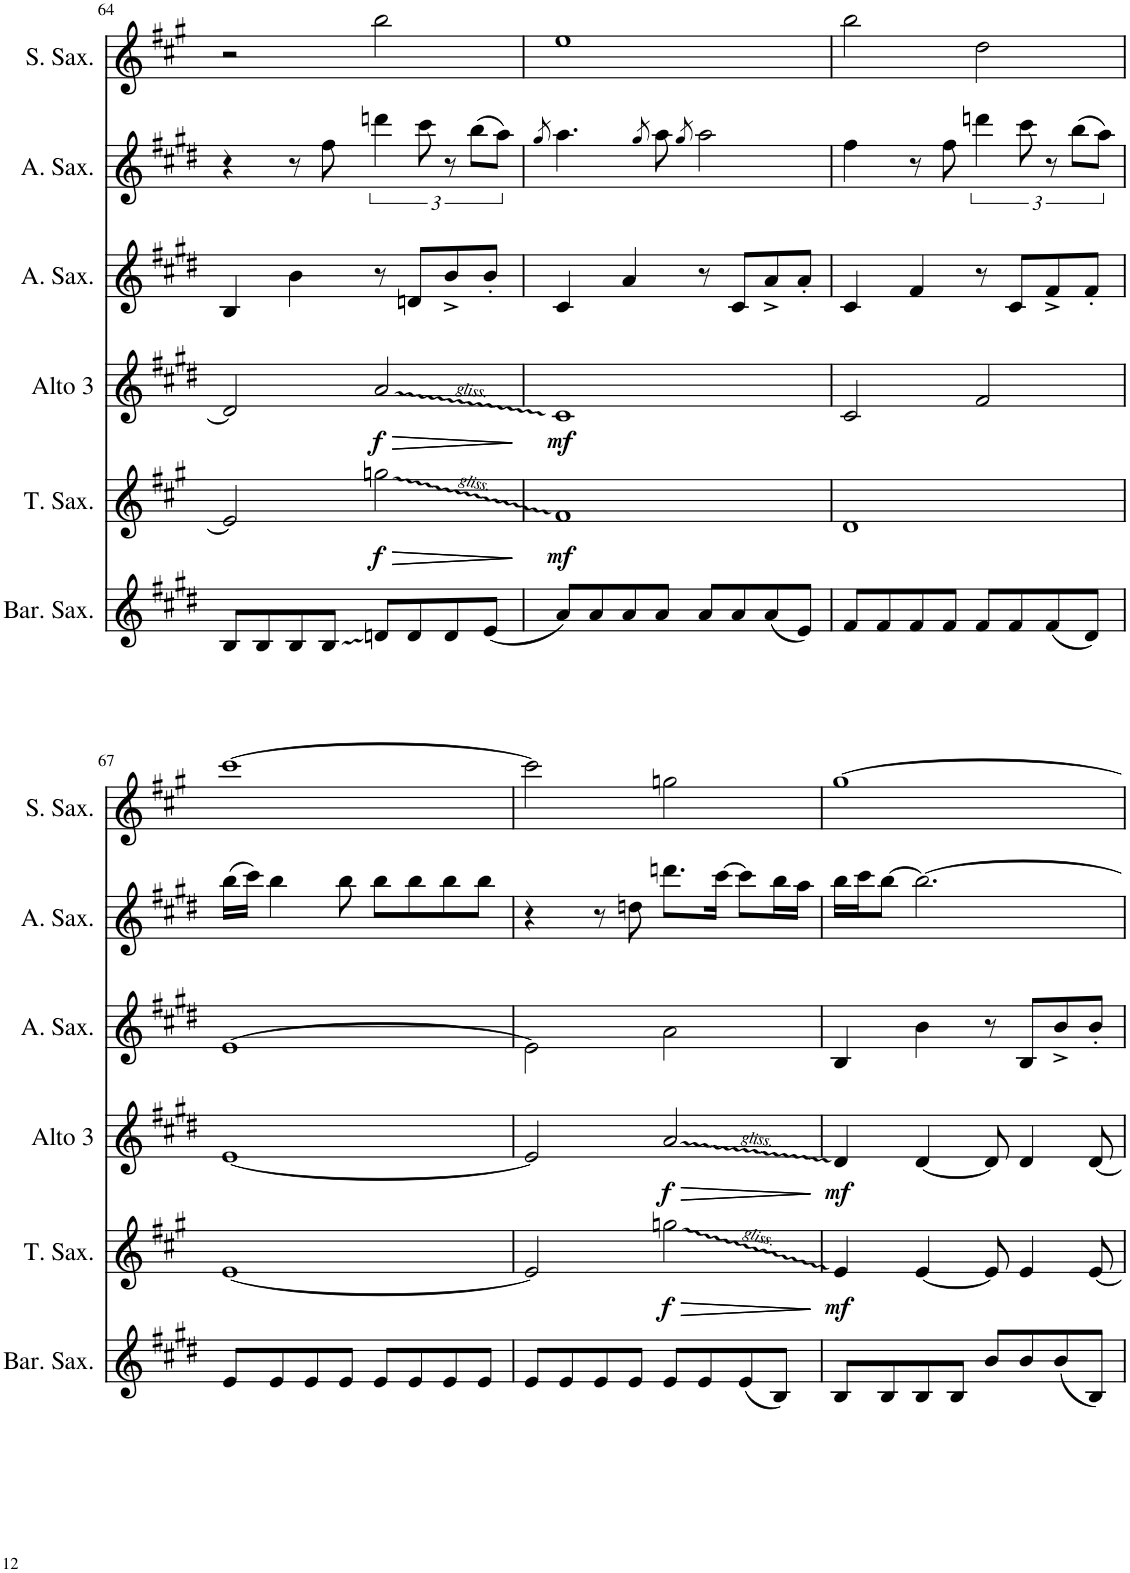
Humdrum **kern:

**kern	**kern	**dynam	**kern	**dynam	**kern	**kern	**kern
*part6	*part5	*part5	*part4	*part4	*part3	*part2	*part1
*staff6	*staff5	*staff5	*staff4	*staff4	*staff3	*staff2	*staff1
*I"Baritone Saxophone	*I"Tenor Saxophone	*	*I"Alto Sax 3	*	*I"Alto Sax 2	*I"Alto Saxophone	*I"Soprano Saxophone
*I'Bar. Sax.	*I'T. Sax.	*	*I'Alto 3	*	*I'Alto 2	*I'A. Sax.	*I'S. Sax.
!!LO:PB:g=z
*clefG2	*clefG2	*	*clefG2	*	*clefG2	*clefG2	*clefG2
*Trd12c21	*Trd8c14	*	*Trd5c9	*	*Trd5c9	*Trd5c9	*Trd1c2
*k[f#c#g#d#]	*k[f#c#g#]	*	*k[f#c#g#d#]	*	*k[f#c#g#d#]	*k[f#c#g#d#]	*k[f#c#g#]
*M4/4	*M4/4	*	*M4/4	*	*M4/4	*M4/4	*M4/4
=64	=64	=64	=64	=64	=64	=64	=64
8B/L	2e/]	.	2d#/]	.	4B/	4r	2r
8B/	.	.	.	.	.	.	.
8B/	.	.	.	.	4b\	8r	.
8B/J	.	.	.	.	.	8ff#\	.
!	!	!LO:HP:b	!	!	!	!	!
!	!	!LO:HP:n=1:b	!	!LO:HP:b	!	!	!
!	!	!LO:DY:n=1:b	!	!LO:HP:n=1:b	!	!	!
!	!	!	!	!LO:DY:n=1:b	!	!	!
8dn/L	2ggn\	> > f	2a/	> > f	8r	6dddn\	2bb\
8d/	.	.	.	.	8dn/L	.	.
.	.	.	.	.	.	12ccc#\	.
8d/	.	.	.	.	8b^/	12r	.
.	.	.	.	.	.	(>12bb\L	.
(8e/J	.	.	.	.	8b'/J	.	.
.	.	.	.	.	.	12aa\J)	.
.	.	]	.	]	.	.	.
=65	=65	=65	=65	=65	=65	=65	=65
.	.	.	.	.	.	8qgg#/	.
!	!	!LO:DY:b	!	!LO:DY:b	!	!	!
8a/L)	1f#	mf	1c#	mf	4c#/	4.aa\	1ee
8a/	.	.	.	.	.	.	.
8a/	.	.	.	.	4a/	.	.
.	.	.	.	.	.	8qgg#/	.
8a/J	.	.	.	.	.	8aa\	.
.	.	.	.	.	.	8qgg#/	.
8a/L	.	.	.	.	8r	2aa\	.
8a/	.	.	.	.	8c#/L	.	.
(8a/	.	.	.	.	8a^/	.	.
8e/J)	.	.	.	.	8a'/J	.	.
.	.	]	.	]	.	.	.
=66	=66	=66	=66	=66	=66	=66	=66
8f#/L	1d	.	2c#/	.	4c#/	4ff#\	2bb\
8f#/	.	.	.	.	.	.	.
8f#/	.	.	.	.	4f#/	8r	.
8f#/J	.	.	.	.	.	8ff#\	.
8f#/L	.	.	2f#/	.	8r	6dddn\	2dd\
8f#/	.	.	.	.	8c#/L	.	.
.	.	.	.	.	.	12ccc#\	.
(8f#/	.	.	.	.	8f#^/	12r	.
.	.	.	.	.	.	(>12bb\L	.
8d#/J)	.	.	.	.	8f#'/J	.	.
.	.	.	.	.	.	12aa\J)	.
!!LO:LB:g=z
=67	=67	=67	=67	=67	=67	=67	=67
8e/L	[1e	.	[1e	.	[1e	(>16bb\LL	[1ccc#
.	.	.	.	.	.	16ccc#\JJ)	.
8e/	.	.	.	.	.	4bb\	.
8e/	.	.	.	.	.	.	.
8e/J	.	.	.	.	.	8bb\	.
8e/L	.	.	.	.	.	8bb\L	.
8e/	.	.	.	.	.	8bb\	.
8e/	.	.	.	.	.	8bb\	.
8e/J	.	.	.	.	.	8bb\J	.
=68	=68	=68	=68	=68	=68	=68	=68
8e/L	2e/]	.	2e/]	.	2e\]	4r	2ccc#\]
8e/	.	.	.	.	.	.	.
8e/	.	.	.	.	.	8r	.
8e/J	.	.	.	.	.	8ddn\	.
!	!	!LO:HP:b	!	!	!	!	!
!	!	!LO:HP:n=1:b	!	!LO:HP:b	!	!	!
!	!	!LO:DY:n=1:b	!	!LO:HP:n=1:b	!	!	!
!	!	!	!	!LO:DY:n=1:b	!	!	!
8e/L	2ggn\	> > f	2a/	> > f	2a\	8.dddn\L	2ggn\
8e/	.	.	.	.	.	.	.
.	.	.	.	.	.	[16ccc#\Jk	.
(8e/	.	.	.	.	.	8ccc#\L]	.
8B/J)	.	.	.	.	.	16bb\L	.
.	.	.	.	.	.	16aa\JJ	.
.	.	]	.	]	.	.	.
=69	=69	=69	=69	=69	=69	=69	=69
!	!	!LO:DY:b	!	!LO:DY:b	!	!	!
8B/L	4e/	mf	4d#/	mf	4B/	16bb\LL	[1gg#
.	.	.	.	.	.	16ccc#\J	.
8B/	.	.	.	.	.	[8bb\J	.
8B/	[4e/	]	[4d#/	]	4b\	2.bb\_	.
8B/J	.	.	.	.	.	.	.
8b/L	8e/]	.	8d#/]	.	8r	.	.
8b/	4e/	.	4d#/	.	8B/L	.	.
(8b/	.	.	.	.	8b^/	.	.
8B/J)	[8e/	.	[8d#/	.	8b'/J	.	.
=	=	=	=	=	=	=	=
*-	*-	*-	*-	*-	*-	*-	*-
